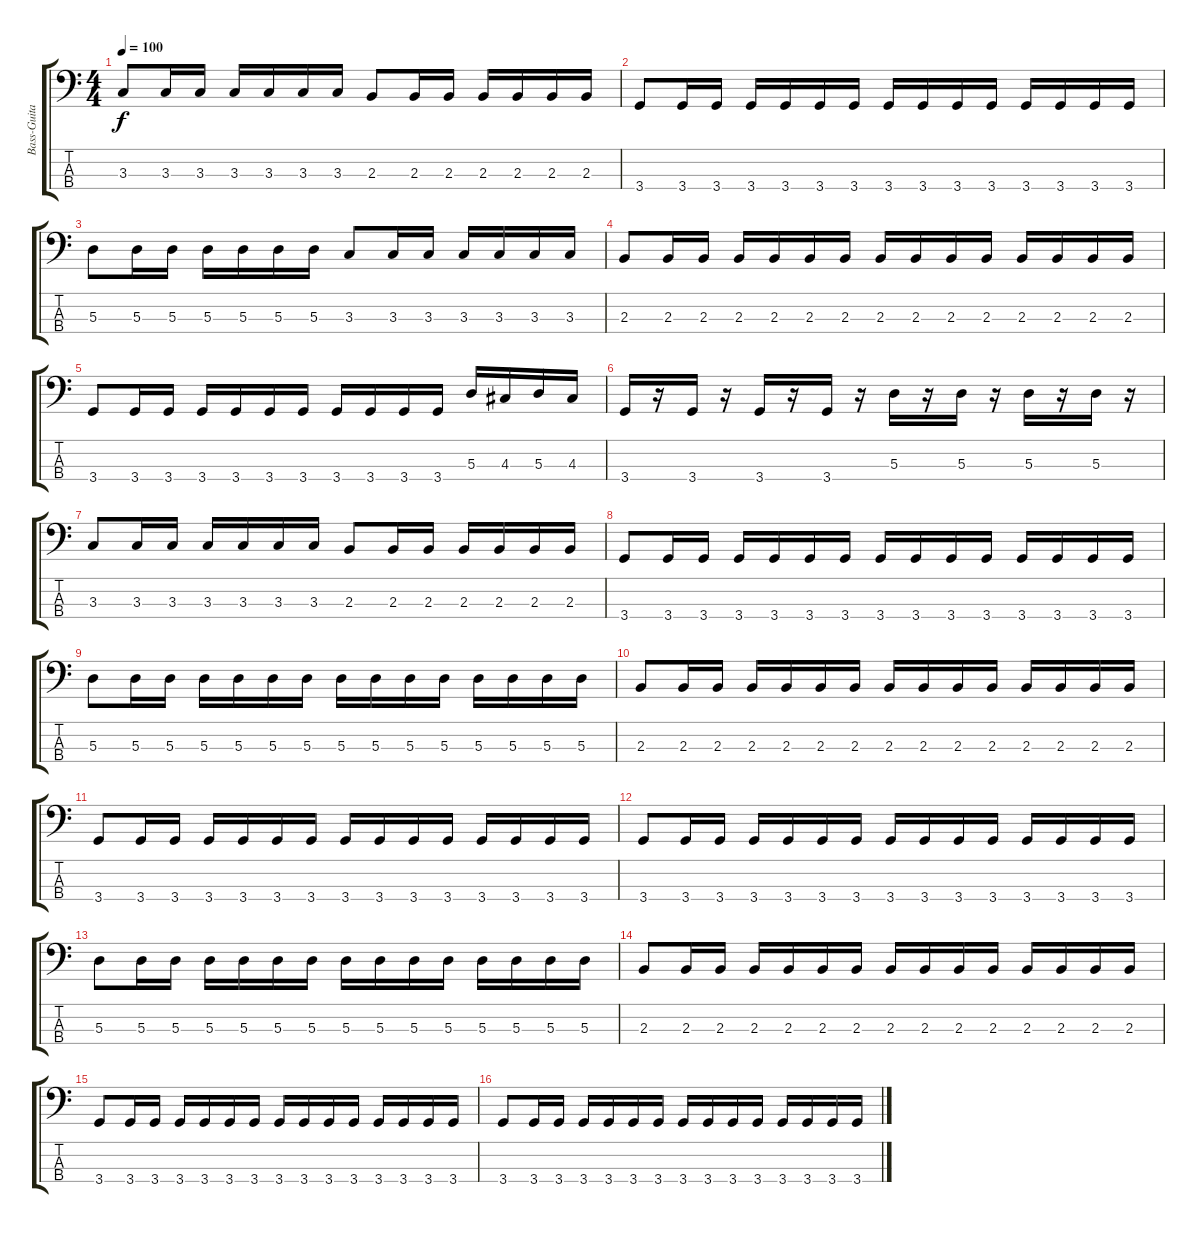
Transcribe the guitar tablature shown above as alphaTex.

\track ("Bass-Guitar" "Bass-Guita") {instrument electricbasspick}
\staff {score tabs}
\tuning (G2 D2 A1 E1) {hide}
\ts (4 4)
\tempo 100
\clef f4
\ks c
3.3.8{dy f} 3.3.16 3.3.16 3.3.16 3.3.16 3.3.16 3.3.16 2.3.8 2.3.16 2.3.16 2.3.16 2.3.16 2.3.16 2.3.16 |
3.4.8 3.4.16 3.4.16 3.4.16 3.4.16 3.4.16 3.4.16 3.4.16 3.4.16 3.4.16 3.4.16 3.4.16 3.4.16 3.4.16 3.4.16 |
5.3.8 5.3.16 5.3.16 5.3.16 5.3.16 5.3.16 5.3.16 3.3.8 3.3.16 3.3.16 3.3.16 3.3.16 3.3.16 3.3.16 |
2.3.8 2.3.16 2.3.16 2.3.16 2.3.16 2.3.16 2.3.16 2.3.16 2.3.16 2.3.16 2.3.16 2.3.16 2.3.16 2.3.16 2.3.16 |
3.4.8 3.4.16 3.4.16 3.4.16 3.4.16 3.4.16 3.4.16 3.4.16 3.4.16 3.4.16 3.4.16 5.3.16 4.3.16 5.3.16 4.3.16 |
3.4.16 r.16 3.4.16 r.16 3.4.16 r.16 3.4.16 r.16 5.3.16 r.16 5.3.16 r.16 5.3.16 r.16 5.3.16 r.16 |
3.3.8 3.3.16 3.3.16 3.3.16 3.3.16 3.3.16 3.3.16 2.3.8 2.3.16 2.3.16 2.3.16 2.3.16 2.3.16 2.3.16 |
3.4.8 3.4.16 3.4.16 3.4.16 3.4.16 3.4.16 3.4.16 3.4.16 3.4.16 3.4.16 3.4.16 3.4.16 3.4.16 3.4.16 3.4.16 |
5.3.8 5.3.16 5.3.16 5.3.16 5.3.16 5.3.16 5.3.16 5.3.16 5.3.16 5.3.16 5.3.16 5.3.16 5.3.16 5.3.16 5.3.16 |
2.3.8 2.3.16 2.3.16 2.3.16 2.3.16 2.3.16 2.3.16 2.3.16 2.3.16 2.3.16 2.3.16 2.3.16 2.3.16 2.3.16 2.3.16 |
3.4.8 3.4.16 3.4.16 3.4.16 3.4.16 3.4.16 3.4.16 3.4.16 3.4.16 3.4.16 3.4.16 3.4.16 3.4.16 3.4.16 3.4.16 |
3.4.8 3.4.16 3.4.16 3.4.16 3.4.16 3.4.16 3.4.16 3.4.16 3.4.16 3.4.16 3.4.16 3.4.16 3.4.16 3.4.16 3.4.16 |
5.3.8 5.3.16 5.3.16 5.3.16 5.3.16 5.3.16 5.3.16 5.3.16 5.3.16 5.3.16 5.3.16 5.3.16 5.3.16 5.3.16 5.3.16 |
2.3.8 2.3.16 2.3.16 2.3.16 2.3.16 2.3.16 2.3.16 2.3.16 2.3.16 2.3.16 2.3.16 2.3.16 2.3.16 2.3.16 2.3.16 |
3.4.8 3.4.16 3.4.16 3.4.16 3.4.16 3.4.16 3.4.16 3.4.16 3.4.16 3.4.16 3.4.16 3.4.16 3.4.16 3.4.16 3.4.16 |
3.4.8 3.4.16 3.4.16 3.4.16 3.4.16 3.4.16 3.4.16 3.4.16 3.4.16 3.4.16 3.4.16 3.4.16 3.4.16 3.4.16 3.4.16
